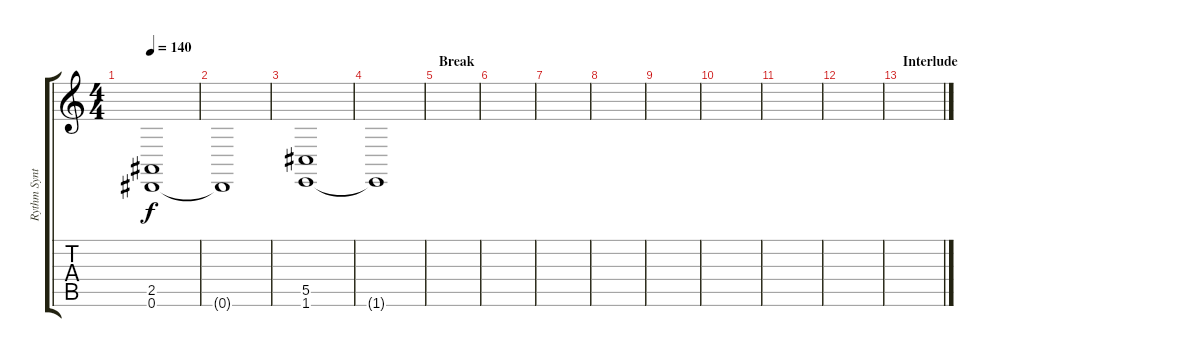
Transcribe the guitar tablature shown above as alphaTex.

\track ("Rythm Synth (Everton)" "Rythm Synt") {instrument fx7echoes}
\staff {score tabs}
\tuning (Eb4 Bb3 Gb3 Db3 Ab2 Eb2) {hide}
\ts (4 4)
\tempo 140
\clef g2
\ks c
(2.5 0.6).1{dy f} |
0.6{t}.1 |
(5.5 1.6).1 |
1.6{t}.1 |
\section ("" "Break")
|
|
|
|
|
|
|
|
\section ("" "Interlude")
